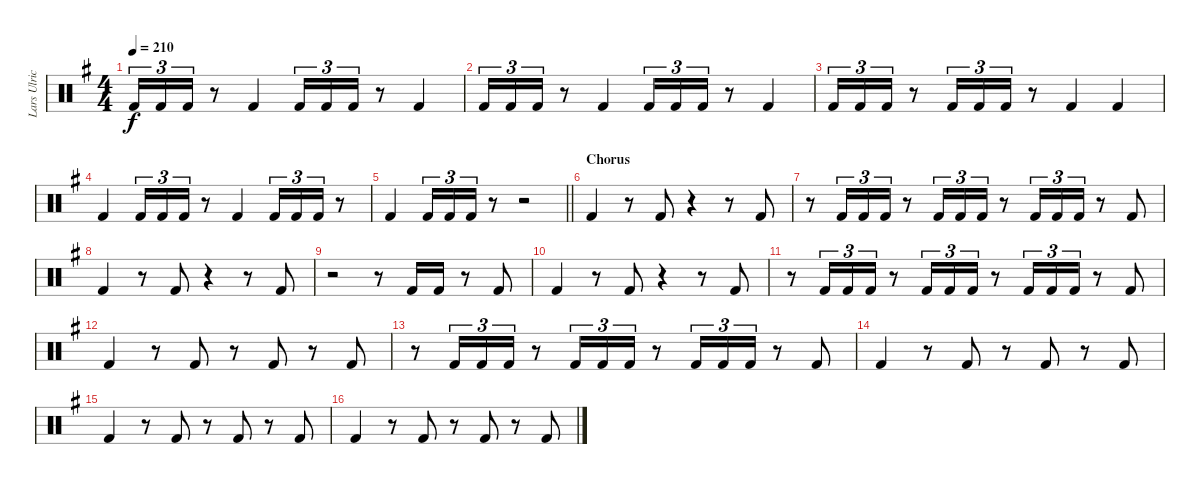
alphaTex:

\track ("Lars Ulrich Bass Drum" "Lars Ulric") {instrument percussion}
\staff {score}
\articulation defaults
\ts (4 4)
\tempo 210
\clef neutral
\ks g "Kick (hit) 2".16{tu (3 2) dy f} "Kick (hit) 2".16{tu (3 2)} "Kick (hit) 2".16{tu (3 2)}
r.8 "Kick (hit) 2".4 "Kick (hit) 2".16{tu (3 2)} "Kick (hit) 2".16{tu (3 2)} "Kick (hit) 2".16{tu (3 2)} r.8 "Kick (hit) 2".4 |
"Kick (hit) 2".16{tu (3 2)} "Kick (hit) 2".16{tu (3 2)} "Kick (hit) 2".16{tu (3 2)} r.8 "Kick (hit) 2".4 "Kick (hit) 2".16{tu (3 2)} "Kick (hit) 2".16{tu (3 2)} "Kick (hit) 2".16{tu (3 2)} r.8 "Kick (hit) 2".4 |
"Kick (hit) 2".16{tu (3 2)} "Kick (hit) 2".16{tu (3 2)} "Kick (hit) 2".16{tu (3 2)} r.8 "Kick (hit) 2".16{tu (3 2)} "Kick (hit) 2".16{tu (3 2)} "Kick (hit) 2".16{tu (3 2)} r.8 "Kick (hit) 2".4 "Kick (hit) 2".4 |
"Kick (hit) 2".4 "Kick (hit) 2".16{tu (3 2)} "Kick (hit) 2".16{tu (3 2)} "Kick (hit) 2".16{tu (3 2)} r.8 "Kick (hit) 2".4 "Kick (hit) 2".16{tu (3 2)} "Kick (hit) 2".16{tu (3 2)} "Kick (hit) 2".16{tu (3 2)} r.8 |
\barLineRight lightlight "Kick (hit) 2".4 "Kick (hit) 2".16{tu (3 2)} "Kick (hit) 2".16{tu (3 2)} "Kick (hit) 2".16{tu (3 2)}
r.8 r.2 |
\section ("" "Chorus")
"Kick (hit) 2".4 r.8 "Kick (hit) 2".8 r.4 r.8 "Kick (hit) 2".8 |
r.8 "Kick (hit) 2".16{tu (3 2)} "Kick (hit) 2".16{tu (3 2)} "Kick (hit) 2".16{tu (3 2)} r.8 "Kick (hit) 2".16{tu (3 2)} "Kick (hit) 2".16{tu (3 2)} "Kick (hit) 2".16{tu (3 2)} r.8 "Kick (hit) 2".16{tu (3 2)} "Kick (hit) 2".16{tu (3 2)} "Kick (hit) 2".16{tu (3 2)} r.8 "Kick (hit) 2".8 |
"Kick (hit) 2".4 r.8 "Kick (hit) 2".8 r.4 r.8 "Kick (hit) 2".8 |
r.2 r.8 "Kick (hit) 2".16 "Kick (hit) 2".16 r.8 "Kick (hit) 2".8 |
"Kick (hit) 2".4 r.8 "Kick (hit) 2".8 r.4 r.8 "Kick (hit) 2".8 |
r.8 "Kick (hit) 2".16{tu (3 2)} "Kick (hit) 2".16{tu (3 2)} "Kick (hit) 2".16{tu (3 2)} r.8 "Kick (hit) 2".16{tu (3 2)} "Kick (hit) 2".16{tu (3 2)} "Kick (hit) 2".16{tu (3 2)} r.8 "Kick (hit) 2".16{tu (3 2)} "Kick (hit) 2".16{tu (3 2)} "Kick (hit) 2".16{tu (3 2)} r.8 "Kick (hit) 2".8 |
"Kick (hit) 2".4 r.8 "Kick (hit) 2".8 r.8 "Kick (hit) 2".8 r.8 "Kick (hit) 2".8 |
r.8 "Kick (hit) 2".16{tu (3 2)} "Kick (hit) 2".16{tu (3 2)} "Kick (hit) 2".16{tu (3 2)} r.8 "Kick (hit) 2".16{tu (3 2)} "Kick (hit) 2".16{tu (3 2)} "Kick (hit) 2".16{tu (3 2)} r.8 "Kick (hit) 2".16{tu (3 2)} "Kick (hit) 2".16{tu (3 2)} "Kick (hit) 2".16{tu (3 2)} r.8 "Kick (hit) 2".8 |
"Kick (hit) 2".4 r.8 "Kick (hit) 2".8 r.8 "Kick (hit) 2".8 r.8 "Kick (hit) 2".8 |
"Kick (hit) 2".4 r.8 "Kick (hit) 2".8 r.8 "Kick (hit) 2".8 r.8 "Kick (hit) 2".8 |
"Kick (hit) 2".4 r.8 "Kick (hit) 2".8 r.8 "Kick (hit) 2".8 r.8 "Kick (hit) 2".8
